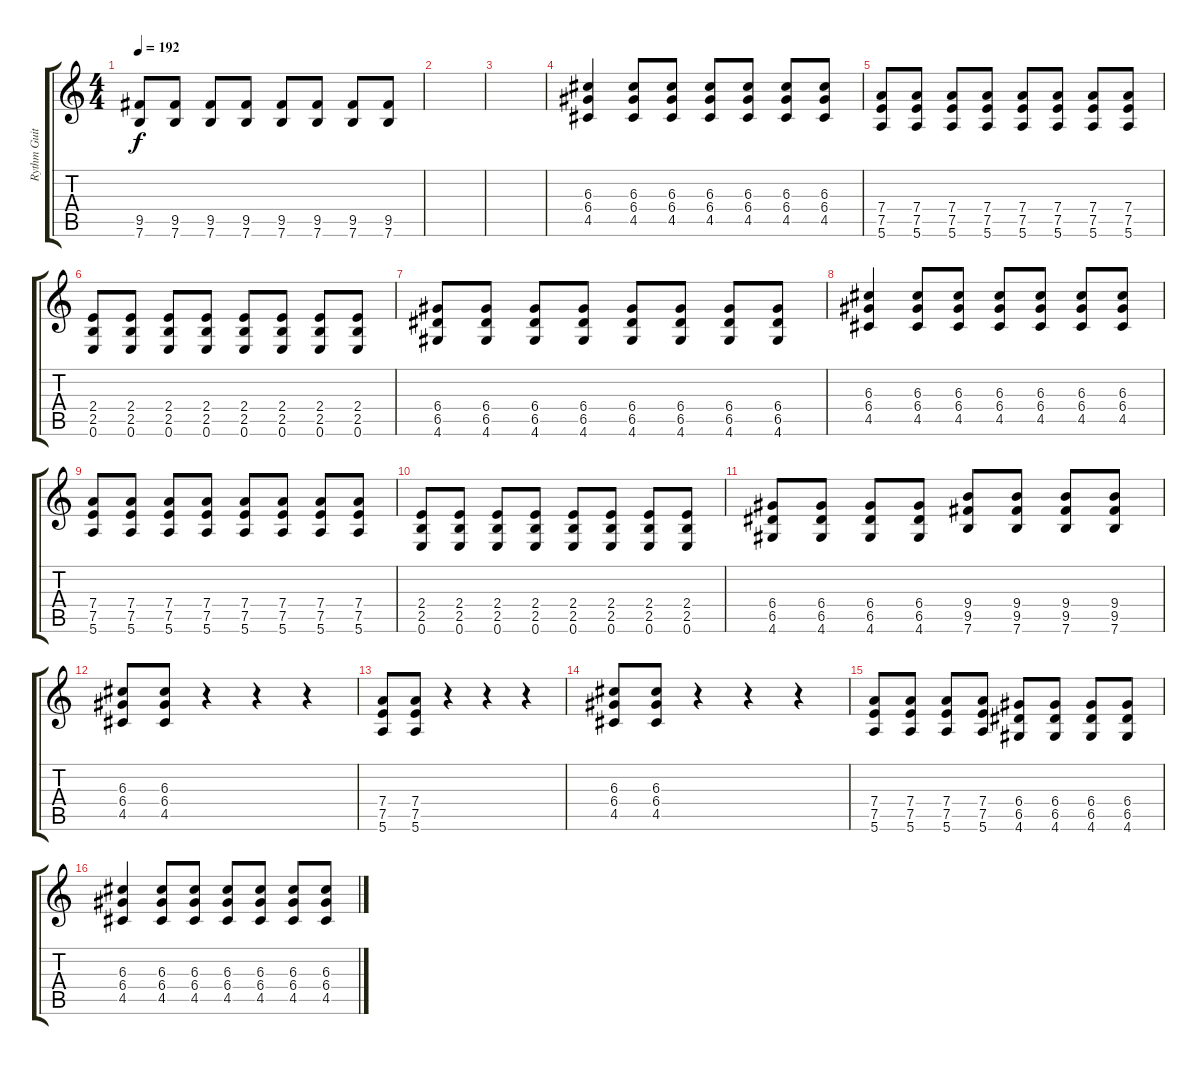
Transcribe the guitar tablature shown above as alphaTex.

\track ("Rythm Guitar" "Rythm Guit") {instrument overdrivenguitar}
\staff {score tabs}
\tuning (E4 B3 G3 D3 A2 E2) {hide}
\ts (4 4)
\tempo 192
\clef g2
\ks c
(9.5 7.6).8{dy f} (9.5 7.6).8 (9.5 7.6).8 (9.5 7.6).8 (9.5 7.6).8 (9.5 7.6).8 (9.5 7.6).8 (9.5 7.6).8 |
|
|
(6.3 6.4 4.5).4 (6.3 6.4 4.5).8 (6.3 6.4 4.5).8 (6.3 6.4 4.5).8 (6.3 6.4 4.5).8 (6.3 6.4 4.5).8 (6.3 6.4 4.5).8 |
(7.4 7.5 5.6).8 (7.4 7.5 5.6).8 (7.4 7.5 5.6).8 (7.4 7.5 5.6).8 (7.4 7.5 5.6).8 (7.4 7.5 5.6).8 (7.4 7.5 5.6).8 (7.4 7.5 5.6).8 |
(2.4 2.5 0.6).8 (2.4 2.5 0.6).8 (2.4 2.5 0.6).8 (2.4 2.5 0.6).8 (2.4 2.5 0.6).8 (2.4 2.5 0.6).8 (2.4 2.5 0.6).8 (2.4 2.5 0.6).8 |
(6.4 6.5 4.6).8 (6.4 6.5 4.6).8 (6.4 6.5 4.6).8 (6.4 6.5 4.6).8 (6.4 6.5 4.6).8 (6.4 6.5 4.6).8 (6.4 6.5 4.6).8 (6.4 6.5 4.6).8 |
(6.3 6.4 4.5).4 (6.3 6.4 4.5).8 (6.3 6.4 4.5).8 (6.3 6.4 4.5).8 (6.3 6.4 4.5).8 (6.3 6.4 4.5).8 (6.3 6.4 4.5).8 |
(7.4 7.5 5.6).8 (7.4 7.5 5.6).8 (7.4 7.5 5.6).8 (7.4 7.5 5.6).8 (7.4 7.5 5.6).8 (7.4 7.5 5.6).8 (7.4 7.5 5.6).8 (7.4 7.5 5.6).8 |
(2.4 2.5 0.6).8 (2.4 2.5 0.6).8 (2.4 2.5 0.6).8 (2.4 2.5 0.6).8 (2.4 2.5 0.6).8 (2.4 2.5 0.6).8 (2.4 2.5 0.6).8 (2.4 2.5 0.6).8 |
(6.4 6.5 4.6).8 (6.4 6.5 4.6).8 (6.4 6.5 4.6).8 (6.4 6.5 4.6).8 (9.4 9.5 7.6).8 (9.4 9.5 7.6).8 (9.4 9.5 7.6).8 (9.4 9.5 7.6).8 |
(6.3 6.4 4.5).8 (6.3 6.4 4.5).8 r.4 r.4 r.4 |
(7.4 7.5 5.6).8 (7.4 7.5 5.6).8 r.4 r.4 r.4 |
(6.3 6.4 4.5).8 (6.3 6.4 4.5).8 r.4 r.4 r.4 |
(7.4 7.5 5.6).8 (7.4 7.5 5.6).8 (7.4 7.5 5.6).8 (7.4 7.5 5.6).8 (6.4 6.5 4.6).8 (6.4 6.5 4.6).8 (6.4 6.5 4.6).8 (6.4 6.5 4.6).8 |
(6.3 6.4 4.5).4 (6.3 6.4 4.5).8 (6.3 6.4 4.5).8 (6.3 6.4 4.5).8 (6.3 6.4 4.5).8 (6.3 6.4 4.5).8 (6.3 6.4 4.5).8
